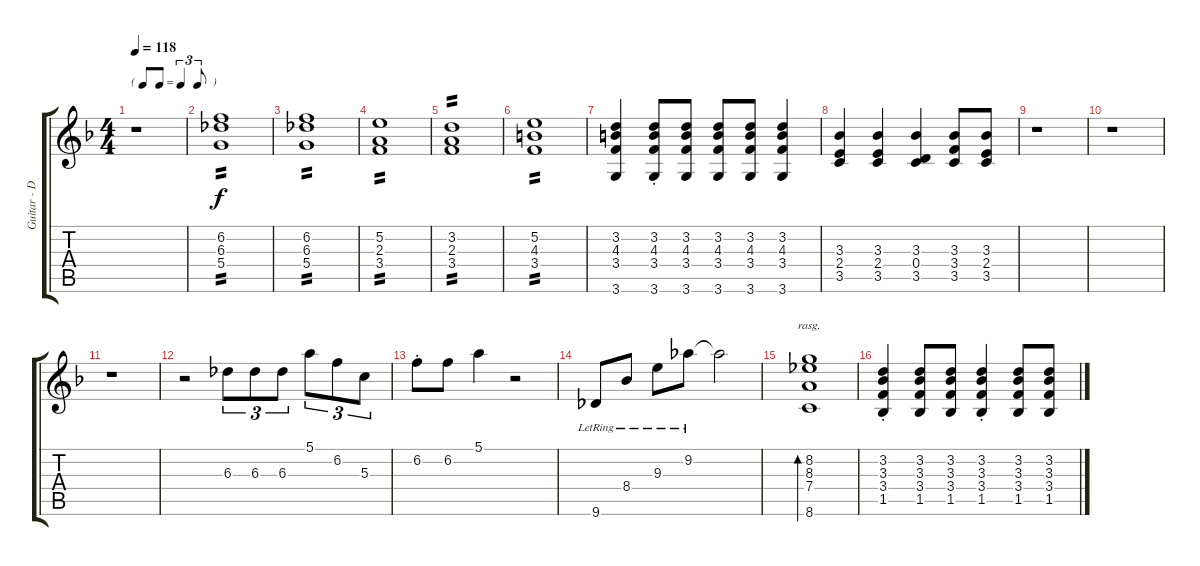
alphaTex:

\track ("Guitar - Django Reinhardt" "Guitar - D") {instrument electricguitarjazz}
\staff {score tabs}
\tuning (E4 B3 G3 D3 A2 E2) {hide}
\ts (4 4)
\tf triplet8th
\tempo 118
\clef g2
\ks f
r.1{dy f} |
(6.2 6.3 5.4).1{tp 2} |
(6.2 6.3 5.4).1{tp 2} |
(5.2 2.3 3.4).1{tp 2} |
(3.2 2.3 3.4).1{tp 2} |
(5.2 4.3 3.4).1{tp 2} |
(3.2 4.3 3.4 3.6).4 (3.2 4.3 3.4 3.6{st}).8 (3.2 4.3 3.4 3.6).8 (3.2 4.3 3.4 3.6).8 (3.2 4.3 3.4 3.6).8 (3.2 4.3 3.4 3.6).4 |
(3.3 2.4 3.5).4 (3.3 2.4 3.5).4 (3.3 0.4 3.5).4 (3.3 3.4 3.5).8 (3.3 2.4 3.5).8 |
r.1 |
r.1 |
r.1 |
r.2 6.3.8{tu (3 2)} 6.3.8{tu (3 2)} 6.3.8{tu (3 2)} 5.1.8{tu (3 2)} 6.2.8{tu (3 2)} 5.3.8{tu (3 2)} |
6.2{st}.8 6.2.8 5.1.4 r.2 |
9.6{lr}.8 8.4{lr}.8 9.3{lr}.8 9.2{lr}.8 9.2{t}.2 |
(8.2 8.3 7.4 8.6).1{bd 480 rasg ii} |
(3.2 3.3 3.4 1.5{st}).4 (3.2 3.3 3.4 1.5).8 (3.2 3.3 3.4 1.5).8 (3.2{st} 3.3 3.4 1.5).4 (3.2 3.3 3.4 1.5).8 (3.2 3.3 3.4 1.5).8
